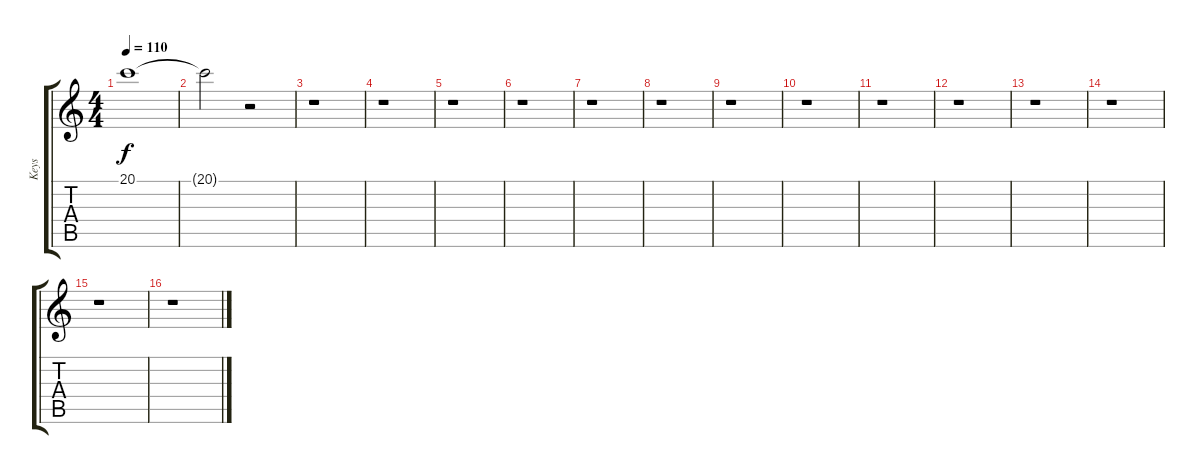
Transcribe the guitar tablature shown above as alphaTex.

\track ("Keys" "Keys") {instrument lead2sawtooth}
\staff {score tabs}
\tuning (E4 B3 G3 D3 A2 E2) {hide}
\ts (4 4)
\tempo 110
\clef g2
\ks c
20.1{t}.1{dy f} |
20.1{t}.2 r.2 |
r.1 |
r.1 |
r.1 |
r.1 |
r.1 |
r.1 |
r.1 |
r.1 |
r.1 |
r.1 |
r.1 |
r.1 |
r.1 |
r.1
